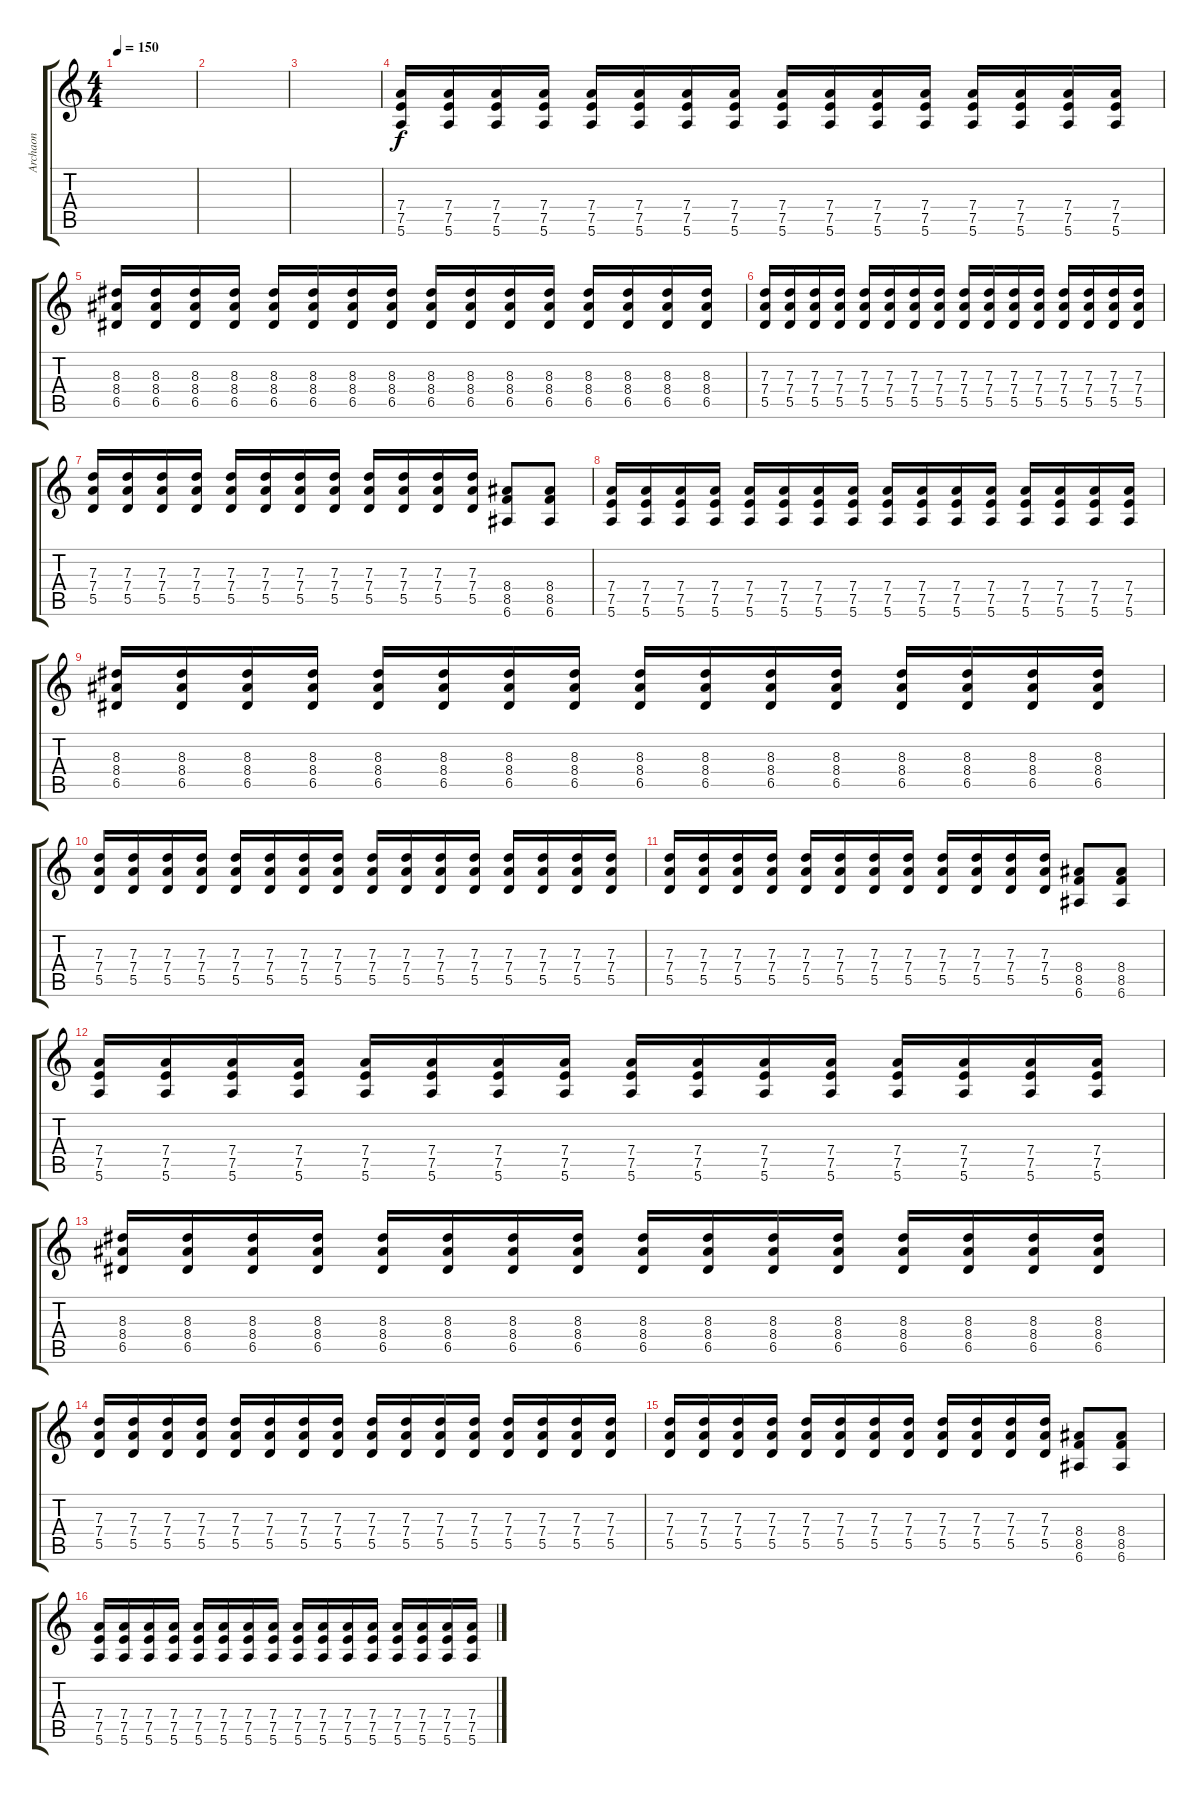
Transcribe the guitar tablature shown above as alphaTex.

\track ("Archaon" "Archaon") {instrument distortionguitar}
\staff {score tabs}
\tuning (E4 B3 G3 D3 A2 E2) {hide}
\ts (4 4)
\tempo 150
\clef g2
\ks c
|
|
|
(7.4 7.5 5.6).16 (7.4 7.5 5.6).16 (7.4 7.5 5.6).16 (7.4 7.5 5.6).16 (7.4 7.5 5.6).16 (7.4 7.5 5.6).16 (7.4 7.5 5.6).16 (7.4 7.5 5.6).16 (7.4 7.5 5.6).16 (7.4 7.5 5.6).16 (7.4 7.5 5.6).16 (7.4 7.5 5.6).16 (7.4 7.5 5.6).16 (7.4 7.5 5.6).16 (7.4 7.5 5.6).16 (7.4 7.5 5.6).16 |
(8.3 8.4 6.5).16 (8.3 8.4 6.5).16 (8.3 8.4 6.5).16 (8.3 8.4 6.5).16 (8.3 8.4 6.5).16 (8.3 8.4 6.5).16 (8.3 8.4 6.5).16 (8.3 8.4 6.5).16 (8.3 8.4 6.5).16 (8.3 8.4 6.5).16 (8.3 8.4 6.5).16 (8.3 8.4 6.5).16 (8.3 8.4 6.5).16 (8.3 8.4 6.5).16 (8.3 8.4 6.5).16 (8.3 8.4 6.5).16 |
(7.3 7.4 5.5).16 (7.3 7.4 5.5).16 (7.3 7.4 5.5).16 (7.3 7.4 5.5).16 (7.3 7.4 5.5).16 (7.3 7.4 5.5).16 (7.3 7.4 5.5).16 (7.3 7.4 5.5).16 (7.3 7.4 5.5).16 (7.3 7.4 5.5).16 (7.3 7.4 5.5).16 (7.3 7.4 5.5).16 (7.3 7.4 5.5).16 (7.3 7.4 5.5).16 (7.3 7.4 5.5).16 (7.3 7.4 5.5).16 |
(7.3 7.4 5.5).16 (7.3 7.4 5.5).16 (7.3 7.4 5.5).16 (7.3 7.4 5.5).16 (7.3 7.4 5.5).16 (7.3 7.4 5.5).16 (7.3 7.4 5.5).16 (7.3 7.4 5.5).16 (7.3 7.4 5.5).16 (7.3 7.4 5.5).16 (7.3 7.4 5.5).16 (7.3 7.4 5.5).16 (8.4 8.5 6.6).8 (8.4 8.5 6.6).8 |
(7.4 7.5 5.6).16 (7.4 7.5 5.6).16 (7.4 7.5 5.6).16 (7.4 7.5 5.6).16 (7.4 7.5 5.6).16 (7.4 7.5 5.6).16 (7.4 7.5 5.6).16 (7.4 7.5 5.6).16 (7.4 7.5 5.6).16 (7.4 7.5 5.6).16 (7.4 7.5 5.6).16 (7.4 7.5 5.6).16 (7.4 7.5 5.6).16 (7.4 7.5 5.6).16 (7.4 7.5 5.6).16 (7.4 7.5 5.6).16 |
(8.3 8.4 6.5).16 (8.3 8.4 6.5).16 (8.3 8.4 6.5).16 (8.3 8.4 6.5).16 (8.3 8.4 6.5).16 (8.3 8.4 6.5).16 (8.3 8.4 6.5).16 (8.3 8.4 6.5).16 (8.3 8.4 6.5).16 (8.3 8.4 6.5).16 (8.3 8.4 6.5).16 (8.3 8.4 6.5).16 (8.3 8.4 6.5).16 (8.3 8.4 6.5).16 (8.3 8.4 6.5).16 (8.3 8.4 6.5).16 |
(7.3 7.4 5.5).16 (7.3 7.4 5.5).16 (7.3 7.4 5.5).16 (7.3 7.4 5.5).16 (7.3 7.4 5.5).16 (7.3 7.4 5.5).16 (7.3 7.4 5.5).16 (7.3 7.4 5.5).16 (7.3 7.4 5.5).16 (7.3 7.4 5.5).16 (7.3 7.4 5.5).16 (7.3 7.4 5.5).16 (7.3 7.4 5.5).16 (7.3 7.4 5.5).16 (7.3 7.4 5.5).16 (7.3 7.4 5.5).16 |
(7.3 7.4 5.5).16 (7.3 7.4 5.5).16 (7.3 7.4 5.5).16 (7.3 7.4 5.5).16 (7.3 7.4 5.5).16 (7.3 7.4 5.5).16 (7.3 7.4 5.5).16 (7.3 7.4 5.5).16 (7.3 7.4 5.5).16 (7.3 7.4 5.5).16 (7.3 7.4 5.5).16 (7.3 7.4 5.5).16 (8.4 8.5 6.6).8 (8.4 8.5 6.6).8 |
(7.4 7.5 5.6).16 (7.4 7.5 5.6).16 (7.4 7.5 5.6).16 (7.4 7.5 5.6).16 (7.4 7.5 5.6).16 (7.4 7.5 5.6).16 (7.4 7.5 5.6).16 (7.4 7.5 5.6).16 (7.4 7.5 5.6).16 (7.4 7.5 5.6).16 (7.4 7.5 5.6).16 (7.4 7.5 5.6).16 (7.4 7.5 5.6).16 (7.4 7.5 5.6).16 (7.4 7.5 5.6).16 (7.4 7.5 5.6).16 |
(8.3 8.4 6.5).16 (8.3 8.4 6.5).16 (8.3 8.4 6.5).16 (8.3 8.4 6.5).16 (8.3 8.4 6.5).16 (8.3 8.4 6.5).16 (8.3 8.4 6.5).16 (8.3 8.4 6.5).16 (8.3 8.4 6.5).16 (8.3 8.4 6.5).16 (8.3 8.4 6.5).16 (8.3 8.4 6.5).16 (8.3 8.4 6.5).16 (8.3 8.4 6.5).16 (8.3 8.4 6.5).16 (8.3 8.4 6.5).16 |
(7.3 7.4 5.5).16 (7.3 7.4 5.5).16 (7.3 7.4 5.5).16 (7.3 7.4 5.5).16 (7.3 7.4 5.5).16 (7.3 7.4 5.5).16 (7.3 7.4 5.5).16 (7.3 7.4 5.5).16 (7.3 7.4 5.5).16 (7.3 7.4 5.5).16 (7.3 7.4 5.5).16 (7.3 7.4 5.5).16 (7.3 7.4 5.5).16 (7.3 7.4 5.5).16 (7.3 7.4 5.5).16 (7.3 7.4 5.5).16 |
(7.3 7.4 5.5).16 (7.3 7.4 5.5).16 (7.3 7.4 5.5).16 (7.3 7.4 5.5).16 (7.3 7.4 5.5).16 (7.3 7.4 5.5).16 (7.3 7.4 5.5).16 (7.3 7.4 5.5).16 (7.3 7.4 5.5).16 (7.3 7.4 5.5).16 (7.3 7.4 5.5).16 (7.3 7.4 5.5).16 (8.4 8.5 6.6).8 (8.4 8.5 6.6).8 |
(7.4 7.5 5.6).16 (7.4 7.5 5.6).16 (7.4 7.5 5.6).16 (7.4 7.5 5.6).16 (7.4 7.5 5.6).16 (7.4 7.5 5.6).16 (7.4 7.5 5.6).16 (7.4 7.5 5.6).16 (7.4 7.5 5.6).16 (7.4 7.5 5.6).16 (7.4 7.5 5.6).16 (7.4 7.5 5.6).16 (7.4 7.5 5.6).16 (7.4 7.5 5.6).16 (7.4 7.5 5.6).16 (7.4 7.5 5.6).16
